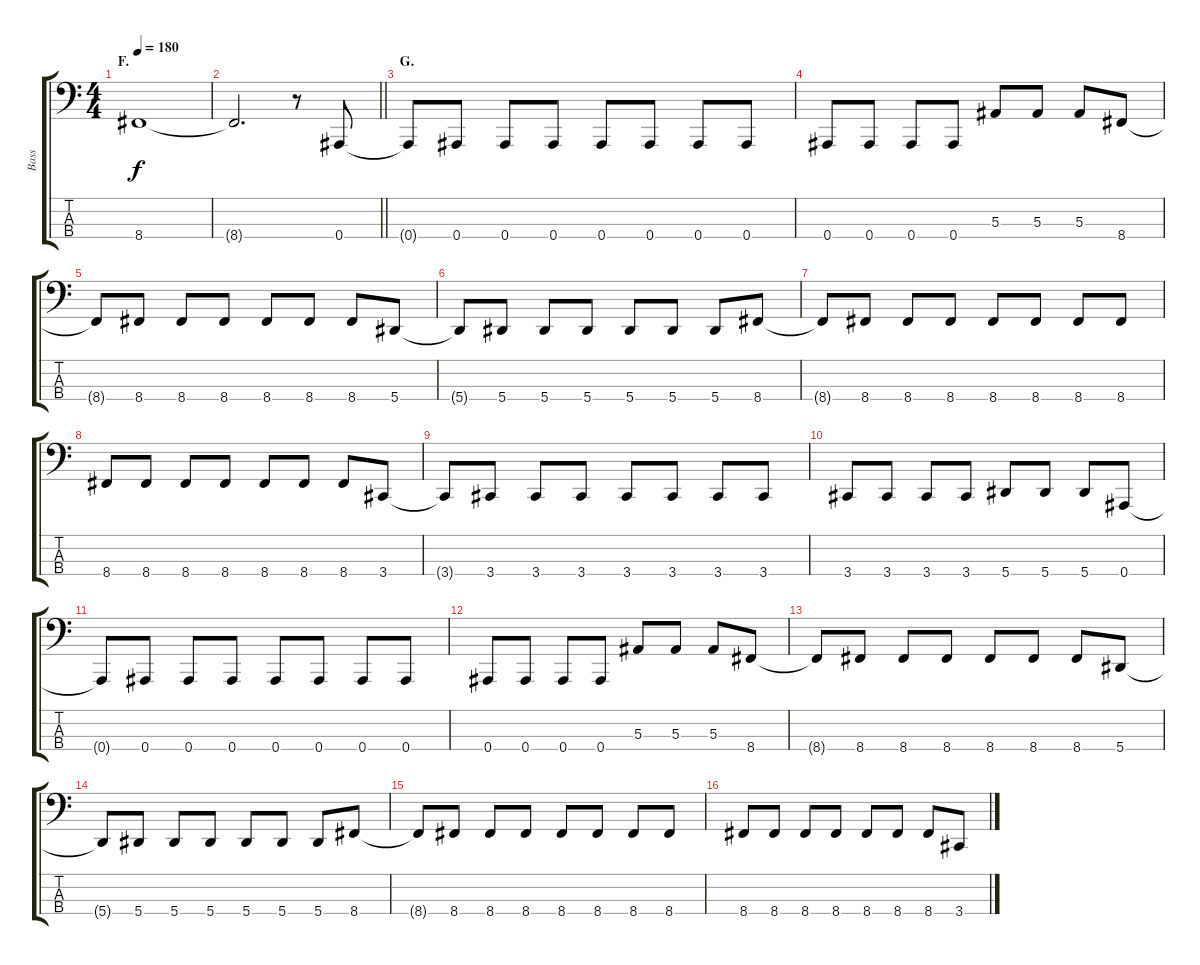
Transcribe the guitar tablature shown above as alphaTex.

\track ("Bass" "Bass") {instrument electricbasspick}
\staff {score tabs}
\tuning (Eb2 Bb1 F1 Bb0) {hide}
\ts (4 4)
\section ("" "F.")
\tempo 180
\clef f4
\ks c
8.4{t}.1{dy f} |
\barLineRight lightlight
8.4{t}.2{d} r.8 0.4.8 |
\section ("" "G.")
0.4{t}.8 0.4.8 0.4.8 0.4.8 0.4.8 0.4.8 0.4.8 0.4.8 |
0.4.8 0.4.8 0.4.8 0.4.8 5.3.8 5.3.8 5.3.8 8.4.8 |
8.4{t}.8 8.4.8 8.4.8 8.4.8 8.4.8 8.4.8 8.4.8 5.4.8 |
5.4{t}.8 5.4.8 5.4.8 5.4.8 5.4.8 5.4.8 5.4.8 8.4.8 |
8.4{t}.8 8.4.8 8.4.8 8.4.8 8.4.8 8.4.8 8.4.8 8.4.8 |
8.4.8 8.4.8 8.4.8 8.4.8 8.4.8 8.4.8 8.4.8 3.4.8 |
3.4{t}.8 3.4.8 3.4.8 3.4.8 3.4.8 3.4.8 3.4.8 3.4.8 |
3.4.8 3.4.8 3.4.8 3.4.8 5.4.8 5.4.8 5.4.8 0.4.8 |
0.4{t}.8 0.4.8 0.4.8 0.4.8 0.4.8 0.4.8 0.4.8 0.4.8 |
0.4.8 0.4.8 0.4.8 0.4.8 5.3.8 5.3.8 5.3.8 8.4.8 |
8.4{t}.8 8.4.8 8.4.8 8.4.8 8.4.8 8.4.8 8.4.8 5.4.8 |
5.4{t}.8 5.4.8 5.4.8 5.4.8 5.4.8 5.4.8 5.4.8 8.4.8 |
8.4{t}.8 8.4.8 8.4.8 8.4.8 8.4.8 8.4.8 8.4.8 8.4.8 |
8.4.8 8.4.8 8.4.8 8.4.8 8.4.8 8.4.8 8.4.8 3.4.8
